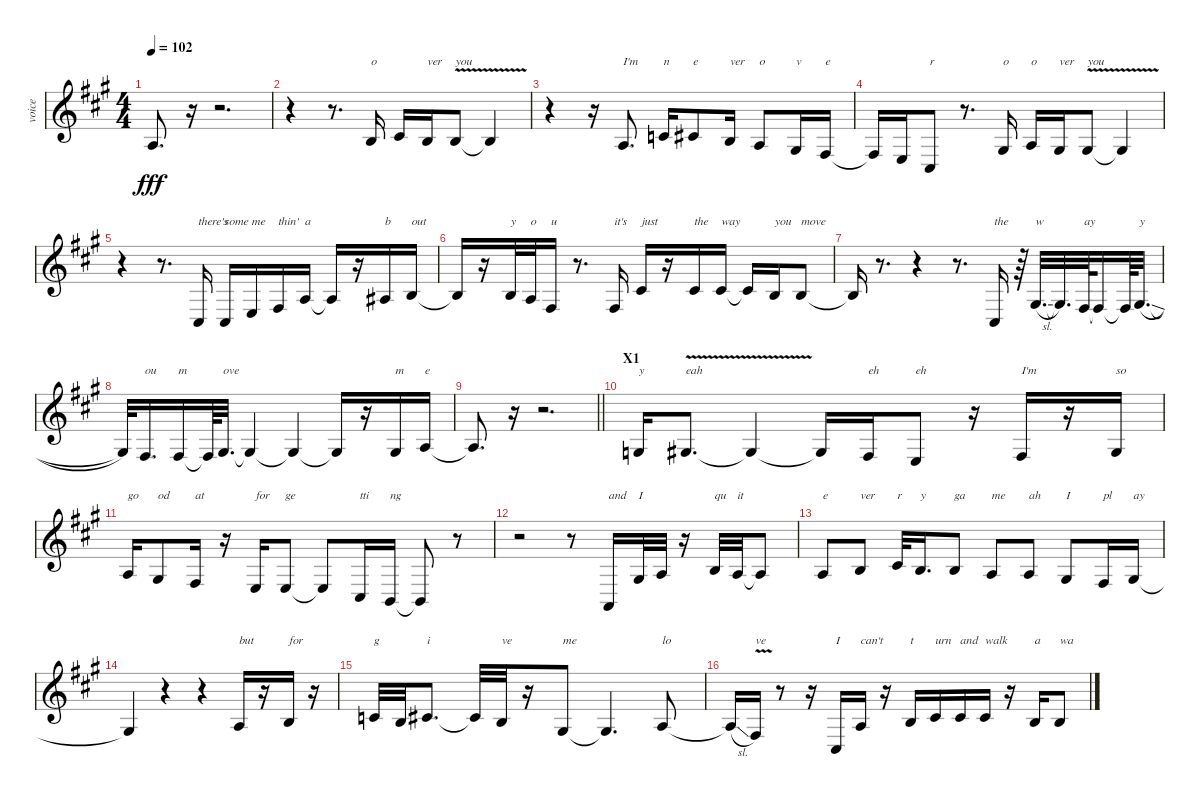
\track ("voice" "voice") {instrument synthvoice}
\staff {score}
\tuning (E4 B3 G3 D3 A2 E2) {hide}
\ts (4 4)
\tempo 102
\clef g2
\ks a
2.3{t}.8{d dy fff} r.16 r.2{d} |
r.4 r.8{d} 0.2.16{txt "o"} 2.2.16 0.2.16{txt "ver"} 0.2{v}.8{txt "you"} 0.2{t}.4 |
r.4 r.16 2.3.8{d txt "I'm"} 1.2.16{txt "n"} 2.2.8{txt "e"} 0.2.16{txt "ver"} 2.3.8{txt "o"} 1.3.16{txt "v"} 4.4.16{txt "e"} |
4.4{t}.16 2.4.16 4.5.8{txt "r"} r.8{d} 1.3.16{txt "o"} 2.3.16{txt "o"} 1.3.16{txt "ver"} 1.3{v}.8{txt "you"} 1.3{t}.4 |
r.4 r.8{d} 4.5.16{txt "there's"} 4.5.16{txt "some"} 2.4.16{txt "me"} 4.4.16{txt "thin'"} 2.3.16{txt "a"} 2.3{t}.16 r.16 3.3.16{txt "b"} 0.2.16{txt "out"} |
0.2{t}.16 r.16 0.2.32{txt "y"} 2.3.32{txt "o"} 4.4.16{txt "u"} r.8{d} 4.4.16{txt "it's"} 2.2.16{txt "just"} r.16 2.2.16{txt "the"} 2.2.16{txt "way"} 2.2{t}.16 0.2.16{txt "you"} 0.2.8{txt "move"} |
0.2{t}.16 r.8{d} r.4 r.8{d} 4.5.16{txt "the"} r.64 6.4{sl}.32{d txt "w"} 6.4{t}.32{d} 4.4.64{txt "ay"} 4.4{t}.16 4.4{t}.64 6.4{sl}.32{d txt "y"} |
6.4{t}.32 4.4.16{d txt "ou"} 4.4.16{txt "m"} 4.4{t}.64 1.3.32{d txt "ove"} 1.3{t}.4 1.3{t}.4 1.3{t}.16 r.16 1.3.16{txt "m"} 2.3.16{txt "e"} |
\barLineRight lightlight
2.3{t}.8{d} r.16 r.2{d} |
\section ("" "X1")
0.3.16{txt "y"} 1.3{v}.8{d txt "eah"} 1.3{t}.4 1.3{t}.16 4.4.16{txt "eh"} 2.4.8{txt "eh"} r.16 4.4.16{txt "I'm"} r.16 1.3.16{txt "so"} |
2.3.16{txt "go"} 1.3.8{txt "od"} 4.4.16{txt "at"} r.16 2.4.16{txt "for"} 2.4.8{txt "ge"} 2.4{t}.8 4.5.16{txt "tti"} 2.5.16{txt "ng"} 2.5{t}.8 r.8 |
r.2 r.8 0.5.16{txt "and"} 1.3.32{txt "I"} 2.3.32 r.16 4.3.32{txt "qu"} 2.3.32{txt "it"} 2.3{t}.8 |
2.3.8{txt "e"} 4.3.8{txt "ver"} 2.2.32{txt "r"} 0.2.16{d txt "y"} 0.2.8{txt "ga"} 2.3.8{txt "me"} 2.3.8{txt "ah"} 1.3.8{txt "I"} 4.4.16{txt "pl"} 1.3.16{txt "ay"} |
1.3{t}.4 r.4 r.4 2.3.16{txt "but"} r.16 4.3.16{txt "for"} r.16 |
1.2.32{txt "g"} 0.2.32 2.2.8{d txt "i"} 2.2{t}.32 0.2.32{txt "ve"} r.16 1.3.8{txt "me"} 1.3{t}.4{d} 7.4.8{txt "lo"} |
7.4{sl t}.16 4.4{v}.16{txt "ve"} r.8 r.16 4.5.16{txt "I"} 2.3.16{txt "can't"} r.16 0.2.16{txt "t"} 2.2.16{txt "urn"} 2.2.16{txt "and"} 2.2.16{txt "walk"} r.16 0.2.16{txt "a"} 0.2.8{txt "wa"}
